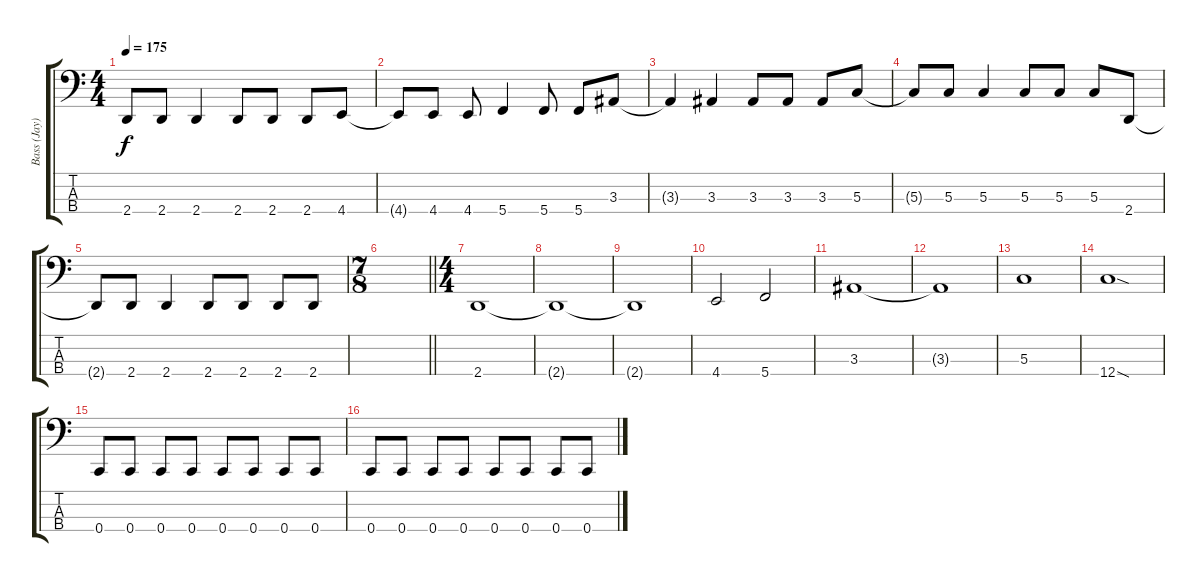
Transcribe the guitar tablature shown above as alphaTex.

\track ("Bass (Jay)" "Bass (Jay)") {instrument electricbasspick}
\staff {score tabs}
\tuning (F2 C2 G1 C1) {hide}
\ts (4 4)
\tempo 175
\clef f4
\ks c
2.4{t}.8{dy f} 2.4.8 2.4.4 2.4.8 2.4.8 2.4.8 4.4.8 |
4.4{t}.8 4.4.8 4.4.8 5.4.4 5.4.8 5.4.8 3.3.8 |
3.3{t}.4 3.3.4 3.3.8 3.3.8 3.3.8 5.3.8 |
5.3{t}.8 5.3.8 5.3.4 5.3.8 5.3.8 5.3.8 2.4.8 |
2.4{t}.8 2.4.8 2.4.4 2.4.8 2.4.8 2.4.8 2.4.8 |
\ts (7 8)
\barLineRight lightlight
|
\ts (4 4)
2.4.1 |
2.4{t}.1 |
2.4{t}.1 |
4.4.2 5.4.2 |
3.3.1 |
3.3{t}.1 |
5.3.1 |
12.4{sod}.1 |
0.4.8 0.4.8 0.4.8 0.4.8 0.4.8 0.4.8 0.4.8 0.4.8 |
0.4.8 0.4.8 0.4.8 0.4.8 0.4.8 0.4.8 0.4.8 0.4.8
